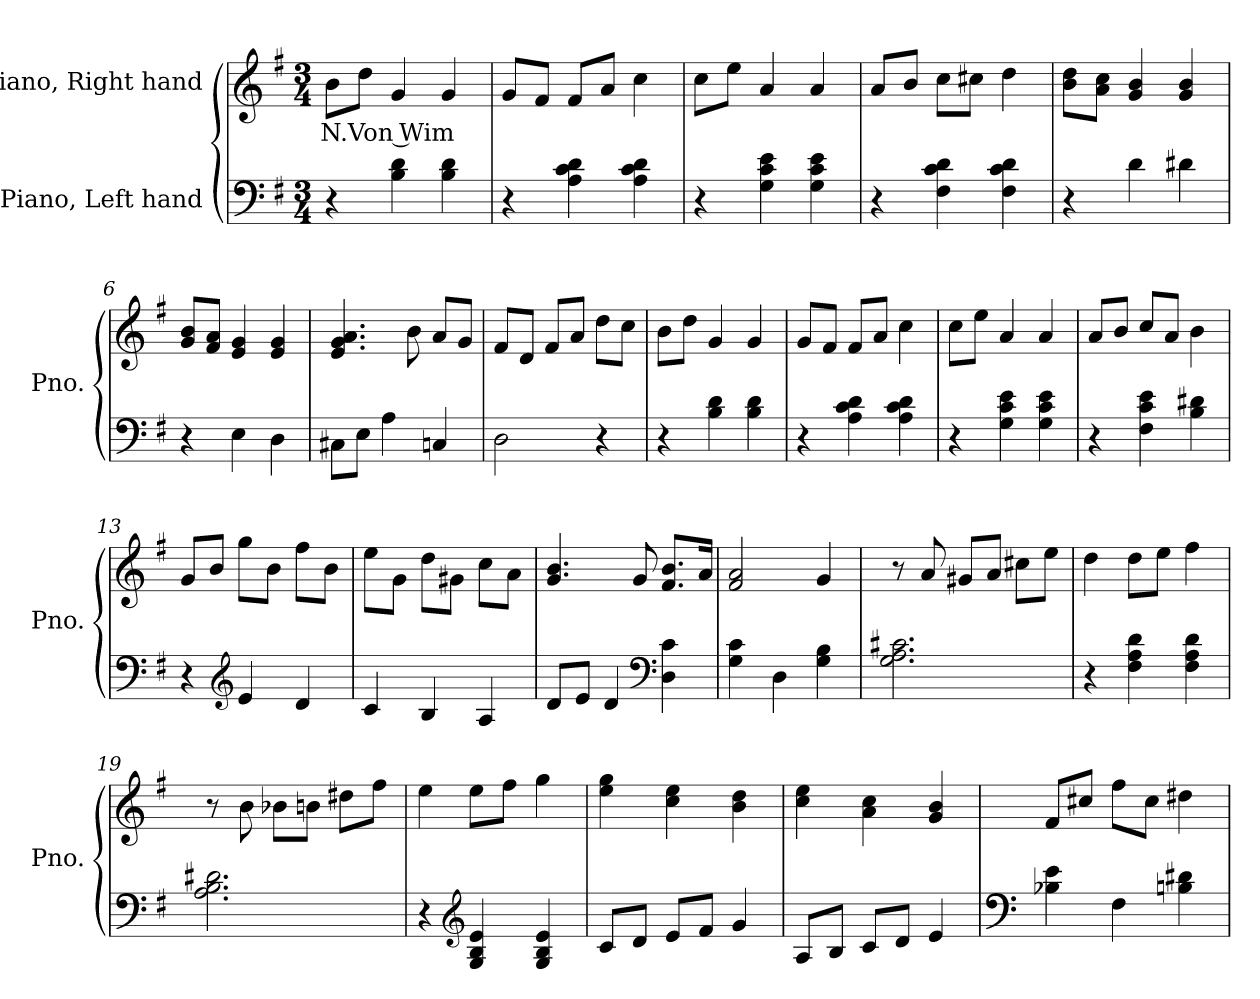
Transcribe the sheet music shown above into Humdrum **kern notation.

**kern	**kern	**text
*part2	*part1	*part1
*staff2	*staff1	*staff1
*I"Piano, Left hand	*I"Piano, Right hand	*
*I'Pno.	*I'Pno.	*
*clefF4	*clefG2	*
*k[f#]	*k[f#]	*
*M3/4	*M3/4	*
*MM100	*MM100	*
=1	=1	=1
!	!	!LO:LY:b
4r	8b\L	N.Von Wim
.	8dd\J	.
4B\ 4d\	4g/	.
4B\ 4d\	4g/	.
=2	=2	=2
4r	8g/L	.
.	8f#/J	.
4A\ 4c\ 4d\	8f#/L	.
.	8a/J	.
4A\ 4c\ 4d\	4cc\	.
=3	=3	=3
4r	8cc\L	.
.	8ee\J	.
4G\ 4c\ 4e\	4a/	.
4G\ 4c\ 4e\	4a/	.
=4	=4	=4
4r	8a/L	.
.	8b/J	.
4F#\ 4c\ 4d\	8cc\L	.
.	8cc#X\J	.
4F#\ 4c\ 4d\	4dd\	.
=5	=5	=5
4r	8b\ 8dd\L	.
.	8a\ 8cc\J	.
4d\	4g/ 4b/	.
4d#X\	4g/ 4b/	.
!!LO:LB:g=z
=6	=6	=6
4r	8g/ 8b/L	.
.	8f#/ 8a/J	.
4E\	4e/ 4g/	.
4D\	4e/ 4g/	.
=7	=7	=7
8C#X\L	4.e/ 4.g/ 4.a/	.
8E\J	.	.
4A\	.	.
.	8b\	.
4Cn/	8a/L	.
.	8g/J	.
=8	=8	=8
2D\	8f#/L	.
.	8d/J	.
.	8f#/L	.
.	8a/J	.
4r	8dd\L	.
.	8cc\J	.
=9	=9	=9
4r	8b\L	.
.	8dd\J	.
4B\ 4d\	4g/	.
4B\ 4d\	4g/	.
=10	=10	=10
4r	8g/L	.
.	8f#/J	.
4A\ 4c\ 4d\	8f#/L	.
.	8a/J	.
4A\ 4c\ 4d\	4cc\	.
=11	=11	=11
4r	8cc\L	.
.	8ee\J	.
4G\ 4c\ 4e\	4a/	.
4G\ 4c\ 4e\	4a/	.
=12	=12	=12
4r	8a/L	.
.	8b/J	.
4F#\ 4c\ 4e\	8cc/L	.
.	8a/J	.
4B\ 4d#X\	4b\	.
!!LO:LB:g=z
=13	=13	=13
4r	8g/L	.
.	8b/J	.
*clefG2	*	*
4e/	8gg\L	.
.	8b\J	.
4d/	8ff#\L	.
.	8b\J	.
=14	=14	=14
4c/	8ee\L	.
.	8g\J	.
4B/	8dd\L	.
.	8g#X\J	.
4A/	8cc\L	.
.	8a\J	.
=15	=15	=15
8d/L	4.g/ 4.b/	.
8e/J	.	.
4d/	.	.
.	8g/	.
*clefF4	*	*
4D\ 4c\	8.f#/ 8.b/L	.
.	16a/Jk	.
=16	=16	=16
4G\ 4c\	2f#/ 2a/	.
4D\	.	.
4G\ 4B\	4g/	.
=17	=17	=17
2.G\ 2.A\ 2.c#X\	8r	.
.	8a/	.
.	8g#X/L	.
.	8a/J	.
.	8cc#X\L	.
.	8ee\J	.
=18	=18	=18
4r	4dd\	.
4F#\ 4A\ 4d\	8dd\L	.
.	8ee\J	.
4F#\ 4A\ 4d\	4ff#\	.
!!LO:LB:g=z
=19	=19	=19
2.A\ 2.B\ 2.d#X\	8r	.
.	8b\	.
.	8b-X\L	.
.	8bn\J	.
.	8dd#X\L	.
.	8ff#\J	.
=20	=20	=20
4r	4ee\	.
*clefG2	*	*
4G/ 4B/ 4e/	8ee\L	.
.	8ff#\J	.
4G/ 4B/ 4e/	4gg\	.
=21	=21	=21
8c/L	4ee\ 4gg\	.
8d/J	.	.
8e/L	4cc\ 4ee\	.
8f#/J	.	.
4g/	4b\ 4dd\	.
=22	=22	=22
8A/L	4cc\ 4ee\	.
8B/J	.	.
8c/L	4a\ 4cc\	.
8d/J	.	.
4e/	4g/ 4b/	.
=23	=23	=23
*clefF4	*	*
4B-X\ 4e\	8f#/L	.
.	8cc#X/J	.
4F#\	8ff#\L	.
.	8cc#\J	.
4Bn\ 4d#X\	4dd#X\	.
=	=	=
*-	*-	*-
